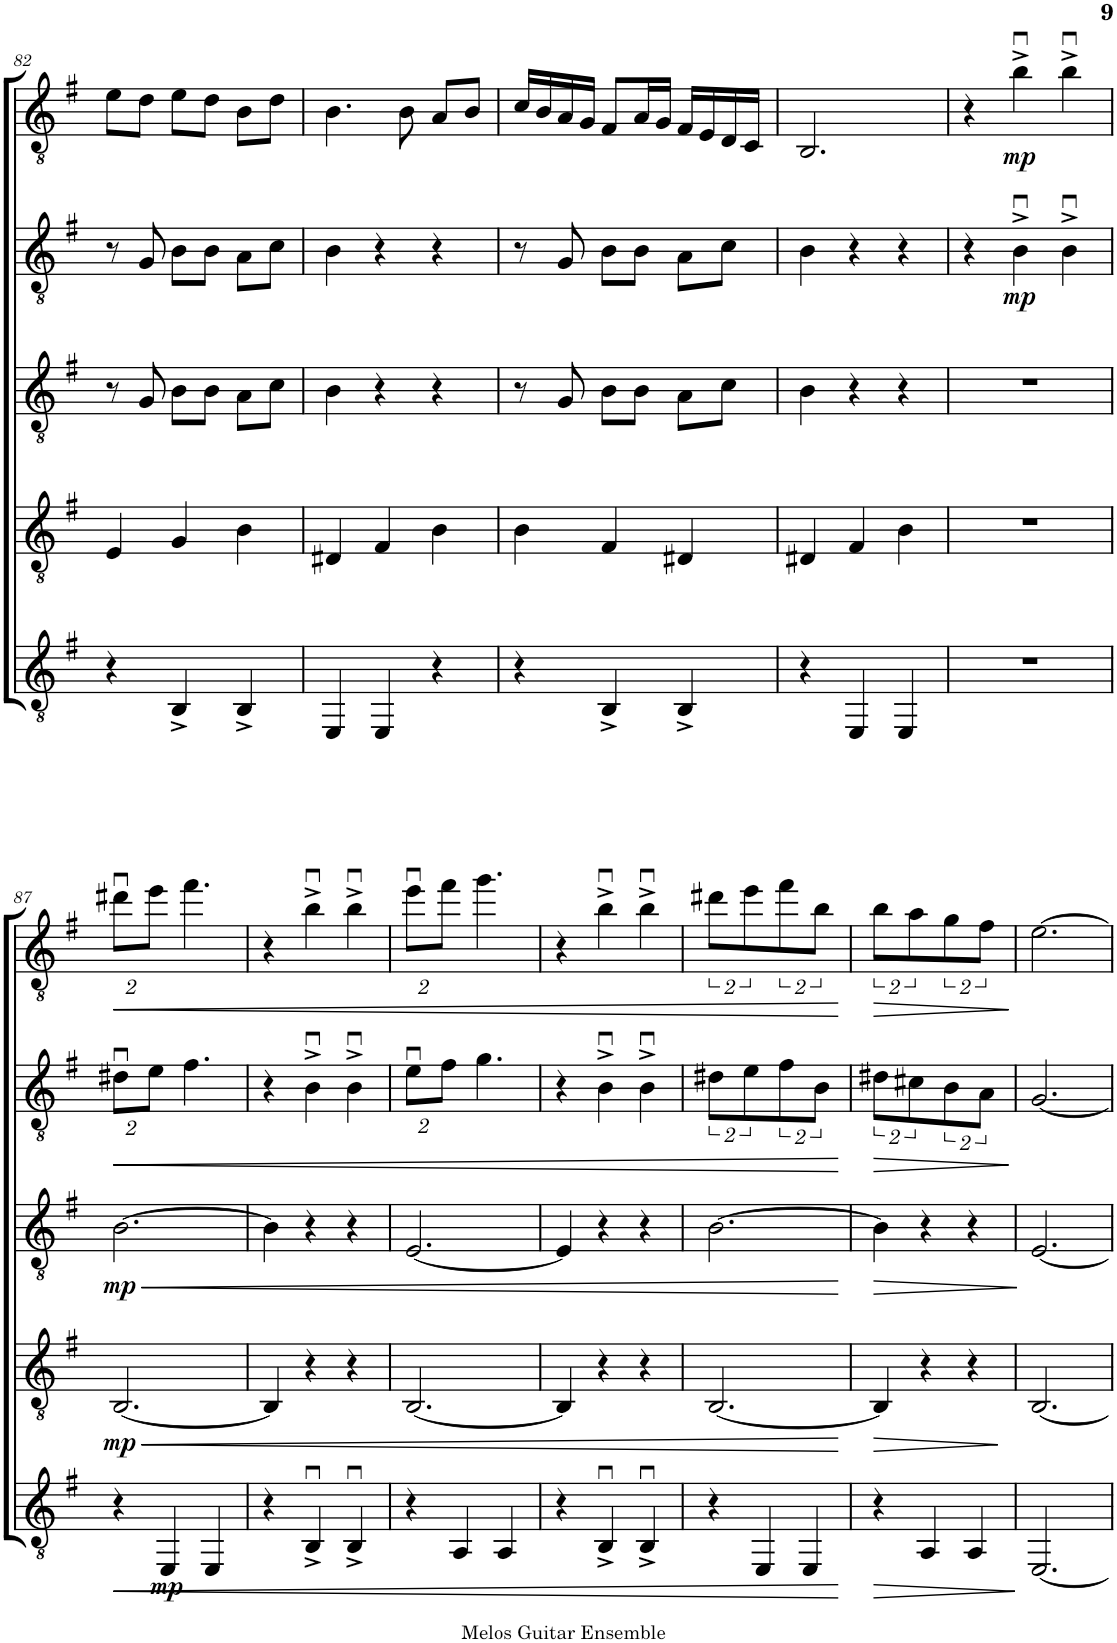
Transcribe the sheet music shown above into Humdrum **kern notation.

**kern	**dynam	**kern	**dynam	**kern	**dynam	**kern	**dynam	**kern	**dynam
*part5	*part5	*part4	*part4	*part3	*part3	*part2	*part2	*part1	*part1
*staff5	*staff5	*staff4	*staff4	*staff3	*staff3	*staff2	*staff2	*staff1	*staff1
*I"Gt-5	*	*I"Gt-4	*	*I"Gt-3	*	*I"Gt-2	*	*I"Gt-1	*
!!LO:PB:g=z
*clefGv2	*	*clefGv2	*	*clefGv2	*	*clefGv2	*	*clefGv2	*
*k[f#]	*	*k[f#]	*	*k[f#]	*	*k[f#]	*	*k[f#]	*
*M3/4	*	*M3/4	*	*M3/4	*	*M3/4	*	*M3/4	*
=82	=82	=82	=82	=82	=82	=82	=82	=82	=82
4r	.	4E/	.	8r	.	8r	.	8e\L	.
.	.	.	.	8G/	.	8G/	.	8d\J	.
4BB^/	.	4G/	.	8B\L	.	8B\L	.	8e\L	.
.	.	.	.	8B\J	.	8B\J	.	8d\J	.
4BB^/	.	4B\	.	8A\L	.	8A\L	.	8B\L	.
.	.	.	.	8c\J	.	8c\J	.	8d\J	.
=83	=83	=83	=83	=83	=83	=83	=83	=83	=83
4EE/	.	4D#X/	.	4B\	.	4B\	.	4.B\	.
4EE/	.	4F#/	.	4r	.	4r	.	.	.
.	.	.	.	.	.	.	.	8B\	.
4r	.	4B\	.	4r	.	4r	.	8A/L	.
.	.	.	.	.	.	.	.	8B/J	.
=84	=84	=84	=84	=84	=84	=84	=84	=84	=84
4r	.	4B\	.	8r	.	8r	.	16c/LL	.
.	.	.	.	.	.	.	.	16B/	.
.	.	.	.	8G/	.	8G/	.	16A/	.
.	.	.	.	.	.	.	.	16G/JJ	.
4BB^/	.	4F#/	.	8B\L	.	8B\L	.	8F#/L	.
.	.	.	.	8B\J	.	8B\J	.	16A/L	.
.	.	.	.	.	.	.	.	16G/JJ	.
4BB^/	.	4D#X/	.	8A\L	.	8A\L	.	16F#/LL	.
.	.	.	.	.	.	.	.	16E/	.
.	.	.	.	8c\J	.	8c\J	.	16D/	.
.	.	.	.	.	.	.	.	16C/JJ	.
=85	=85	=85	=85	=85	=85	=85	=85	=85	=85
4r	.	4D#X/	.	4B\	.	4B\	.	2.BB/	.
4EE/	.	4F#/	.	4r	.	4r	.	.	.
4EE/	.	4B\	.	4r	.	4r	.	.	.
=86	=86	=86	=86	=86	=86	=86	=86	=86	=86
2.r	.	2.r	.	2.r	.	4r	.	4r	.
!	!	!	!	!	!	!	!LO:DY:b	!	!LO:DY:b
.	.	.	.	.	.	4Bu^\	mp	4bu^\	mp
.	.	.	.	.	.	4Bu^\	.	4bu^\	.
!!LO:LB:g=z
=87	=87	=87	=87	=87	=87	=87	=87	=87	=87
!	!LO:HP:b	!	!LO:HP:b	!	!LO:HP:b	!	!	!	!
*	*	*	*	*	*	*Xbrackettup	*	*	*
!	!	!	!	!	!	!	!LO:HP:b	!	!
*	*	*	*	*	*	*	*	*Xbrackettup	*
!	!	!	!LO:DY:n=1:b	!	!LO:DY:n=1:b	!	!	!	!LO:HP:b
4r	<	[2.BB/	< mp	[2.B\	< mp	16%3d#Xu\L	<	16%3dd#Xu\L	<
.	.	.	.	.	.	16%3e\J	.	16%3ee\J	.
!	!LO:DY:b	!	!	!	!	!	!	!	!
4EE/	mp	.	.	.	.	.	.	.	.
.	.	.	.	.	.	4.f#\	.	4.ff#\	.
4EE/	.	.	.	.	.	.	.	.	.
=88	=88	=88	=88	=88	=88	=88	=88	=88	=88
4r	.	4BB/]	.	4B\]	.	4r	.	4r	.
4BBu^/	.	4r	.	4r	.	4Bu^\	.	4bu^\	.
4BBu^/	.	4r	.	4r	.	4Bu^\	.	4bu^\	.
=89	=89	=89	=89	=89	=89	=89	=89	=89	=89
4r	.	[2.BB/	.	[2.E/	.	16%3eu\L	.	16%3eeu\L	.
.	.	.	.	.	.	16%3f#\J	.	16%3ff#\J	.
4AA/	.	.	.	.	.	.	.	.	.
.	.	.	.	.	.	4.g\	.	4.gg\	.
4AA/	.	.	.	.	.	.	.	.	.
=90	=90	=90	=90	=90	=90	=90	=90	=90	=90
4r	.	4BB/]	.	4E/]	.	4r	.	4r	.
4BBu^/	.	4r	.	4r	.	4Bu^\	.	4bu^\	.
4BBu^/	.	4r	.	4r	.	4Bu^\	.	4bu^\	.
=91	=91	=91	=91	=91	=91	=91	=91	=91	=91
*	*	*	*	*	*	*brackettup	*	*brackettup	*
4r	.	[2.BB/	.	[2.B\	.	16%3d#X\L	.	16%3dd#X\L	.
.	.	.	.	.	.	16%3e\	.	16%3ee\	.
4EE/	.	.	.	.	.	.	.	.	.
.	.	.	.	.	.	16%3f#\	.	16%3ff#\	.
4EE/	.	.	.	.	.	.	.	.	.
.	.	.	.	.	.	16%3B\J	.	16%3b\J	.
.	[	.	[	.	[	.	[	.	[
=92	=92	=92	=92	=92	=92	=92	=92	=92	=92
!	!LO:HP:b	!	!LO:HP:b	!	!LO:HP:b	!	!LO:HP:b	!	!LO:HP:b
4r	>	4BB/]	>	4B\]	>	16%3d#X\L	>	16%3b\L	>
.	.	.	.	.	.	16%3c#X\	.	16%3a\	.
4AA/	.	4r	.	4r	.	.	.	.	.
.	.	.	.	.	.	16%3B\	.	16%3g\	.
4AA/	.	4r	.	4r	.	.	.	.	.
.	.	.	.	.	.	16%3A\J	.	16%3f#\J	.
.	]	.	]	.	]	.	]	.	]
=93	=93	=93	=93	=93	=93	=93	=93	=93	=93
[2.EE/	.	[2.BB/	.	[2.E/	.	[2.G/	.	[2.e\	.
=	=	=	=	=	=	=	=	=	=
*-	*-	*-	*-	*-	*-	*-	*-	*-	*-
